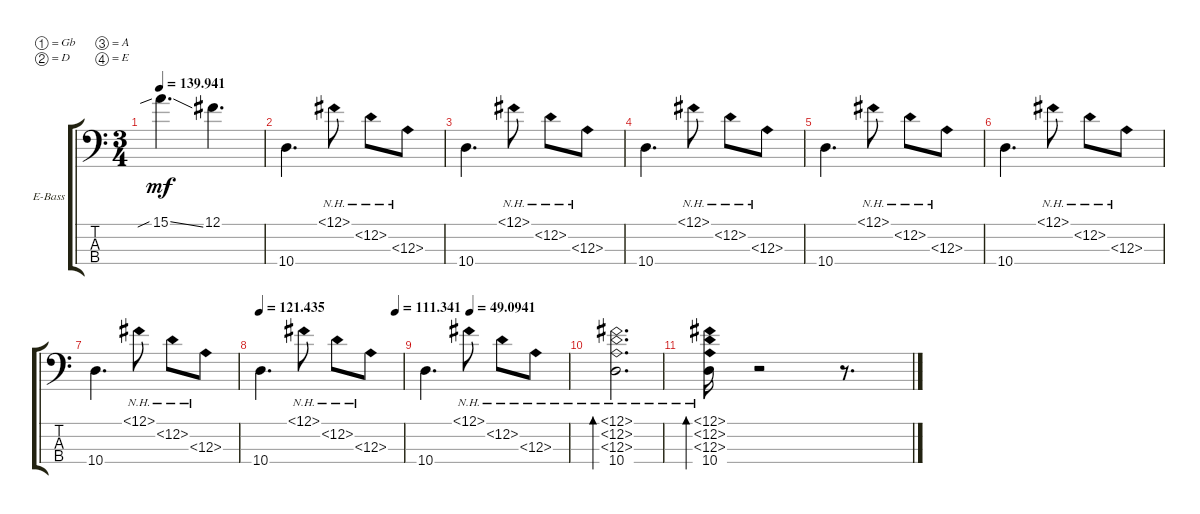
\defaultSystemsLayout 4
\bracketExtendMode groupsimilarinstruments
\firstSystemTrackNameOrientation horizontal
\otherSystemsTrackNameOrientation horizontal
\track ("Electric Bass" "E-Bass") {instrument electricbassfinger}
\staff {score tabs}
\tuning (Gb2 D2 A1 E1)
\ts (3 4)
\tempo
139.941
\accidentals auto
\clef f4
\ottava regular
\simile none
\ks c
15.1{sib ss}.4{d dy mf} 12.1.4{d} |
10.4.4{d} 12.1{nh}.8 12.2{nh}.8 12.3{nh}.8 |
10.4.4{d} 12.1{nh}.8 12.2{nh}.8 12.3{nh}.8 |
10.4.4{d} 12.1{nh}.8 12.2{nh}.8 12.3{nh}.8 |
10.4.4{d} 12.1{nh}.8 12.2{nh}.8 12.3{nh}.8 |
10.4.4{d} 12.1{nh}.8 12.2{nh}.8 12.3{nh}.8 |
10.4.4{d} 12.1{nh}.8 12.2{nh}.8 12.3{nh}.8 |
\tempo
121.435
\tempo (111.341 0.951219)
10.4.4{d} 12.1{nh}.8 12.2{nh}.8 12.3{nh}.8 |
\tempo (49.0941 0.317073)
10.4.4{d} 12.1{nh}.8 12.2{nh}.8 12.3{nh}.8 |
(10.4 12.3{nh} 12.2{nh} 12.1{nh}).2{d bd 51} |
(10.4 12.3{nh} 12.2{nh} 12.1{nh}).16{bd 142} r.2 r.8{d}
